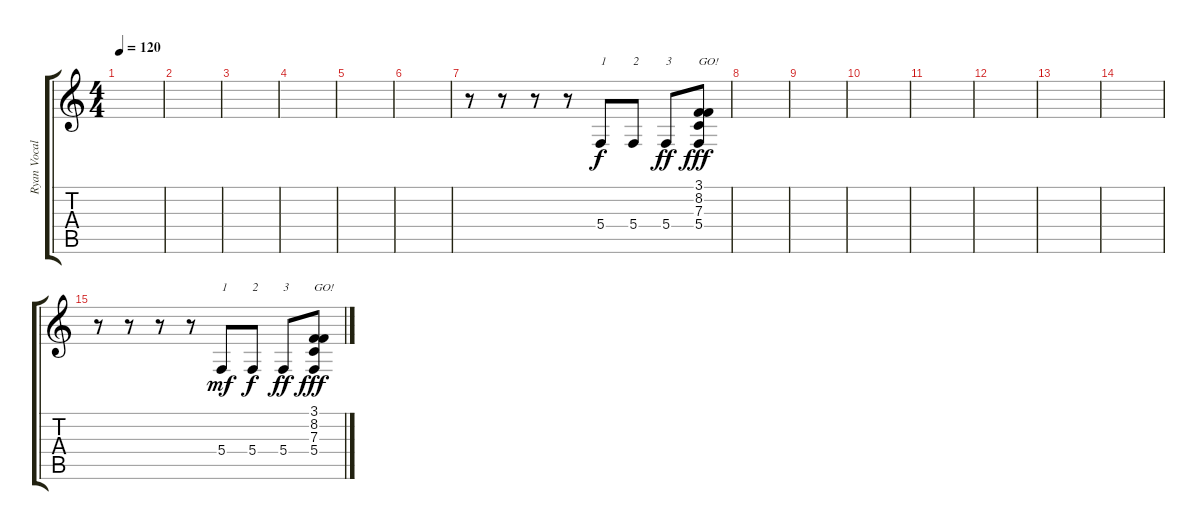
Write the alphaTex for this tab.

\track ("Ryan Vocals" "Ryan Vocal") {instrument lead6voice}
\staff {score tabs}
\tuning (D4 A3 F3 C3 G2 D2) {hide}
\ts (4 4)
\tempo 120
\clef g2
\ks c
|
|
|
|
|
|
r.8 r.8 r.8 r.8 5.4.8{txt "1"} 5.4.8{txt "2" dy f} 5.4.8{txt "3" dy ff} (3.1 8.2 7.3 5.4).8{txt "GO!" dy fff} |
|
|
|
|
|
|
|
r.8 r.8 r.8 r.8 5.4.8{txt "1" dy mf} 5.4.8{txt "2" dy f} 5.4.8{txt "3" dy ff} (3.1 8.2 7.3 5.4).8{txt "GO!" dy fff}
